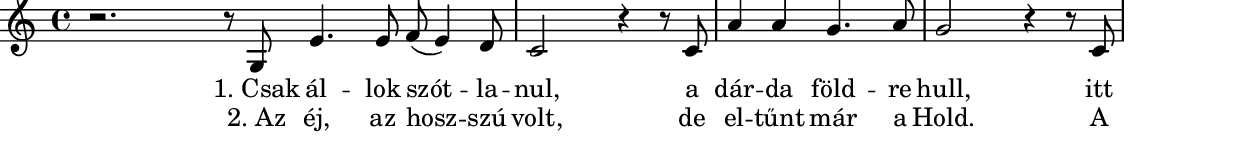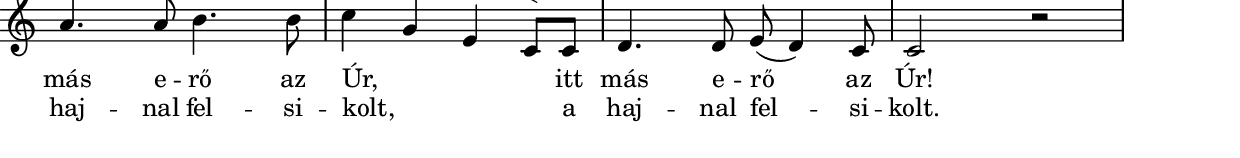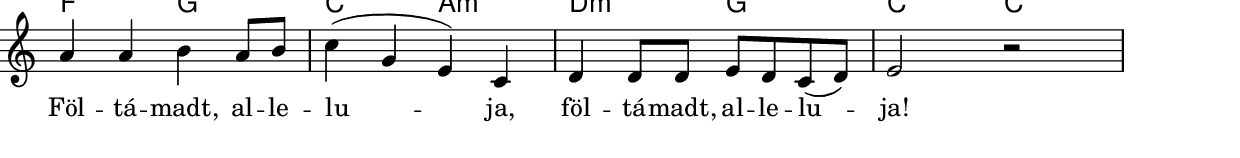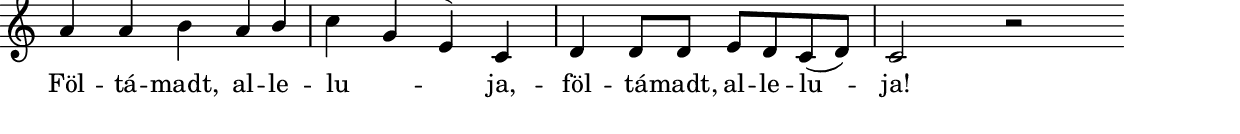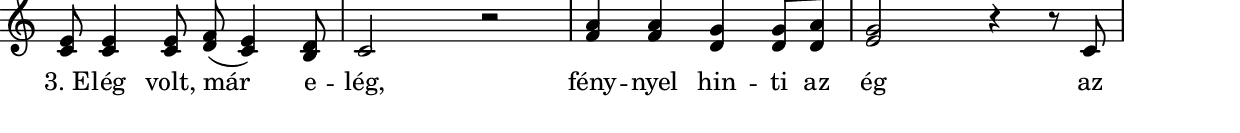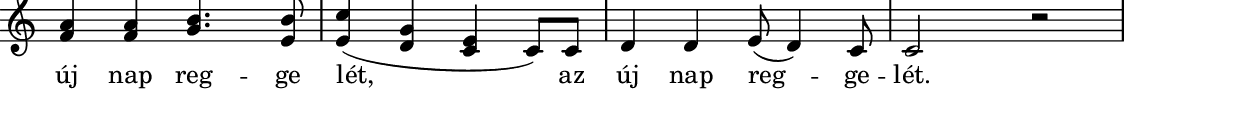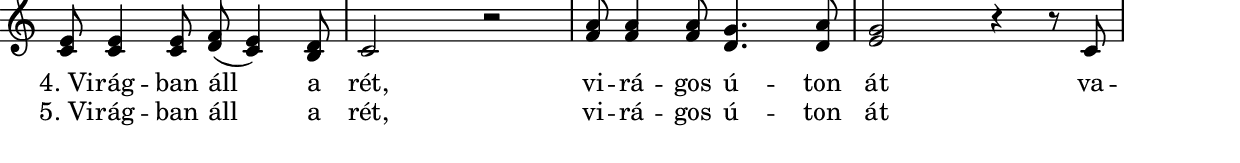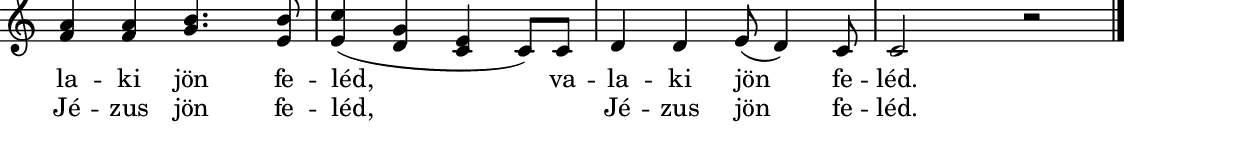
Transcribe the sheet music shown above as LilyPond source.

% MusicXML to Lilypond converter by Kovi

szovegAAA = \lyricmode {  "1. Csak" "ál" -- "lok" "szót" -- "la" -- "nul," "a" "dár" -- "da" "föld" -- "re" "hull," "itt" "más" "e" -- "rő" "az" "Úr," "itt" "más" "e" -- "rő" "az" "Úr!" "Föl" -- "tá" -- "madt," "al" -- "le" -- "lu" -- "ja," "föl" -- "tá" -- "madt," "al" -- "le" -- "lu" -- "ja!" "Föl" -- "tá" -- "madt," "al" -- "le" -- "lu" -- "ja," -- "föl" -- "tá" -- "madt," "al" -- "le" -- "lu" -- "ja!" "3. E" -- "lég" "volt," "már" "e" -- "lég," "fény" -- "nyel" "hin" -- "ti" "az" "ég" "az" "új" "nap" "reg" -- "ge" "lét," "az" "új" "nap" "reg" -- "ge" -- "lét." "4. Vi" -- "rág" -- "ban" "áll" "a" "rét," "vi" -- "rá" -- "gos" "ú" -- "ton" "át" "va" -- "la" -- "ki" "jön" "fe" -- "léd," "va" -- "la" -- "ki" "jön" "fe" -- "léd."  }

szovegAAB = \lyricmode {  "2. Az" "éj," "az" "hosz" -- "szú" "volt," "de" "el" -- "tűnt" "már" "a" "Hold." "A" "haj" -- "nal" "fel" -- "si" -- "kolt," "a" "haj" -- "nal" "fel" -- "si" -- "kolt."  \skip 4  \skip 4  \skip 4  \skip 4  \skip 4  \skip 4  \skip 4  \skip 4  \skip 4  \skip 4  \skip 4  \skip 4  \skip 4  \skip 4  \skip 4  \skip 4  \skip 4  \skip 4  \skip 4  \skip 4  \skip 4  \skip 4  \skip 4  \skip 4  \skip 4  \skip 4  \skip 4  \skip 4  \skip 4  \skip 4  \skip 4  \skip 4  \skip 4  \skip 4  \skip 4  \skip 4  \skip 4  \skip 4  \skip 4  \skip 4  \skip 4  \skip 4  \skip 4  \skip 4  \skip 4  \skip 4  \skip 4  \skip 4  \skip 4  \skip 4  \skip 4  \skip 4 "5. Vi" -- "rág" -- "ban" "áll" "a" "rét," "vi" -- "rá" -- "gos" "ú" -- "ton" "át"  \skip 4 "Jé" -- "zus" "jön" "fe" -- "léd,"  \skip 4 "Jé" -- "zus" "jön" "fe" -- "léd."  }

% Analyzing...
% 1 parts
% 1 Staff
% forceBassClefActive = 
melody = {
% 176 notes in the part
% 1 voices

\new Staff
\new Voice {
% 176 notes
% 33 mesaures

% Measure 1
\clef "treble"
\key c \major
\time 4/4 
r2. r8 g8 
% Measure 2
\bar "|:" e'4. e'8 f'8 (e'4 )d'8 
% Measure 3
c'2 r4 r8 c'8 
% Measure 4
a'4 a'4 g'4. a'8 
% Measure 5
g'2 r4 r8 c'8 
% Measure 6
\break
a'4. a'8 b'4. b'8 
% Measure 7
c''4 (g'4 e'4 c'8 )c'8 
% Measure 8
d'4. d'8 e'8 (d'4 )c'8 
% Measure 9
c'2 r2 
% Measure 10
\break
\once \override Score.RehearsalMark #'self-alignment-X = #LEFT
\mark \markup{ \fontsize #-1 \box Refrén } 
a'4 a'4 b'4 a'8 b'8 
% Measure 11
c''4 (g'4 e'4 )c'4 
% Measure 12
d'4 d'8 d'8 e'8 d'8 c'8 (d'8 )
% Measure 13
e'2 r2 
% Measure 14
\break
a'4 a'4 b'4 a'8 b'8 
% Measure 15
c''4 (g'4 e'4 )c'4 
% Measure 16
d'4 d'8 d'8 e'8 d'8 c'8 (d'8 )
% Measure 17
c'2 r2 \bar ":|" 
% Measure 18
\break
<c' e' >8 <c' e' >4 <c' e' >8 <d' f' >8 (<c' e' >4 )<b d' >8 
% Measure 19
c'2 r2 
% Measure 20
<f' a' >4 <f' a' >4 <d' g' >4 <d' g' >8 <d' a' >8 
% Measure 21
<e' g' >2 r4 r8 c'8 
% Measure 22
\break
<f' a' >4 <f' a' >4 <g' b' >4. <e' b' >8 
% Measure 23
<e' c'' >4 (<d' g' >4 <c' e' >4 c'8 )c'8 
% Measure 24
d'4 d'4 e'8 (d'4 )c'8 
% Measure 25
c'2 r2 
% Measure 26
\break
<c' e' >8 <c' e' >4 <c' e' >8 <d' f' >8 (<c' e' >4 )<b d' >8 
% Measure 27
c'2 r2 
% Measure 28
<f' a' >8 <f' a' >4 <f' a' >8 <d' g' >4. <d' a' >8 
% Measure 29
<e' g' >2 r4 r8 c'8 
% Measure 30
\break
<f' a' >4 <f' a' >4 <g' b' >4. <e' b' >8 
% Measure 31
<e' c'' >4 (<d' g' >4 <c' e' >4 c'8 )c'8 
% Measure 32
d'4 d'4 e'8 (d'4 )c'8 
% Measure 33
c'2 r2 \bar "|." 
} % voice
\addlyrics { \szovegAAA }

\addlyrics { \szovegAAB }

} % melody


harmonies = \chordmode {
% 56 chords
\germanChords
c4 s4 s4 s4 c4 s4 g4 s4 c4 s4 s4 s4 f4 s4 g4 s4 c4 s4 s4 s4 f4 s4 g4 s4 c4 s4 a4:m s4 d4:m s4 g4 s4 c4 s4 s4 s4 f4 s4 g4 s4 c4 s4 a4:m s4 d4:m s4 g4:7 s4 c4 s4 c4:7 s4 f4 s4 g4 s4 c4 s4 a4:m s4 d4:m s4 g4:7 s4 c4 s4 a4:m s4 c4 s4 g4 s4 c4 s4 s4 s4 f4 s4 g4 s4 c4 s4 s4 s4 f4 s4 g4 s4 c4 s4 a4:m s4 d4:m s4 g4 s4 c4 s4 s4 s4 c4 s4 g4 s4 c4 s4 s4 s4 f4 s4 g4 s4 c4 s4 s4 s4 f4 s4 g4 s4 c4 s4 a4:m s4 d4:m s4 g4 s4 c4
}

\include "../../definitions.ly"
